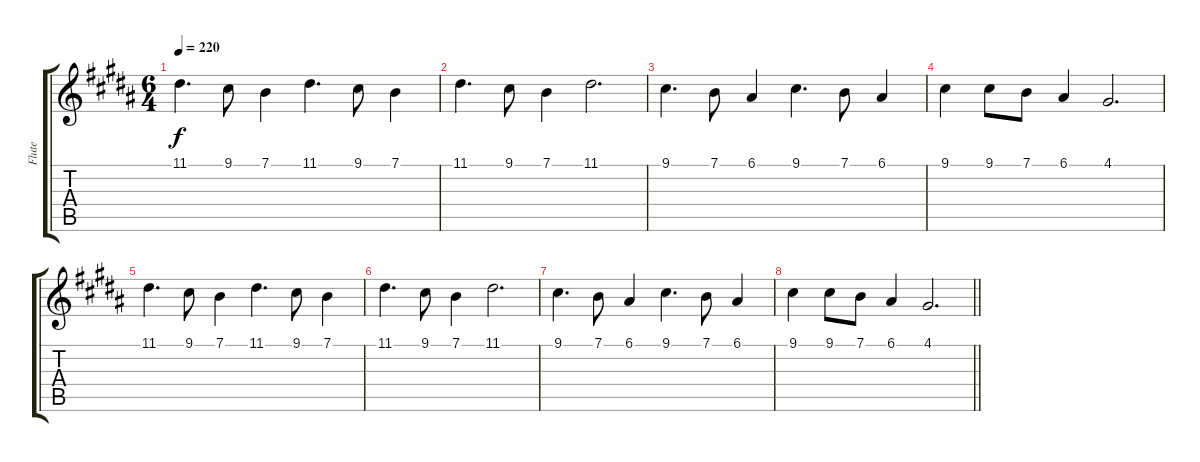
\track ("Flute" "Flute") {instrument flute}
\staff {score tabs}
\tuning (E4 B3 G3 D3 A2 E2) {hide}
\ts (6 4)
\tempo 220
\clef g2
\ks g#minor
11.1.4{d dy f} 9.1.8 7.1.4 11.1.4{d} 9.1.8 7.1.4 |
11.1.4{d} 9.1.8 7.1.4 11.1.2{d} |
9.1.4{d} 7.1.8 6.1.4 9.1.4{d} 7.1.8 6.1.4 |
9.1.4 9.1.8 7.1.8 6.1.4 4.1.2{d} |
11.1.4{d} 9.1.8 7.1.4 11.1.4{d} 9.1.8 7.1.4 |
11.1.4{d} 9.1.8 7.1.4 11.1.2{d} |
9.1.4{d} 7.1.8 6.1.4 9.1.4{d} 7.1.8 6.1.4 |
\barLineRight lightlight
9.1.4 9.1.8 7.1.8 6.1.4 4.1.2{d}
